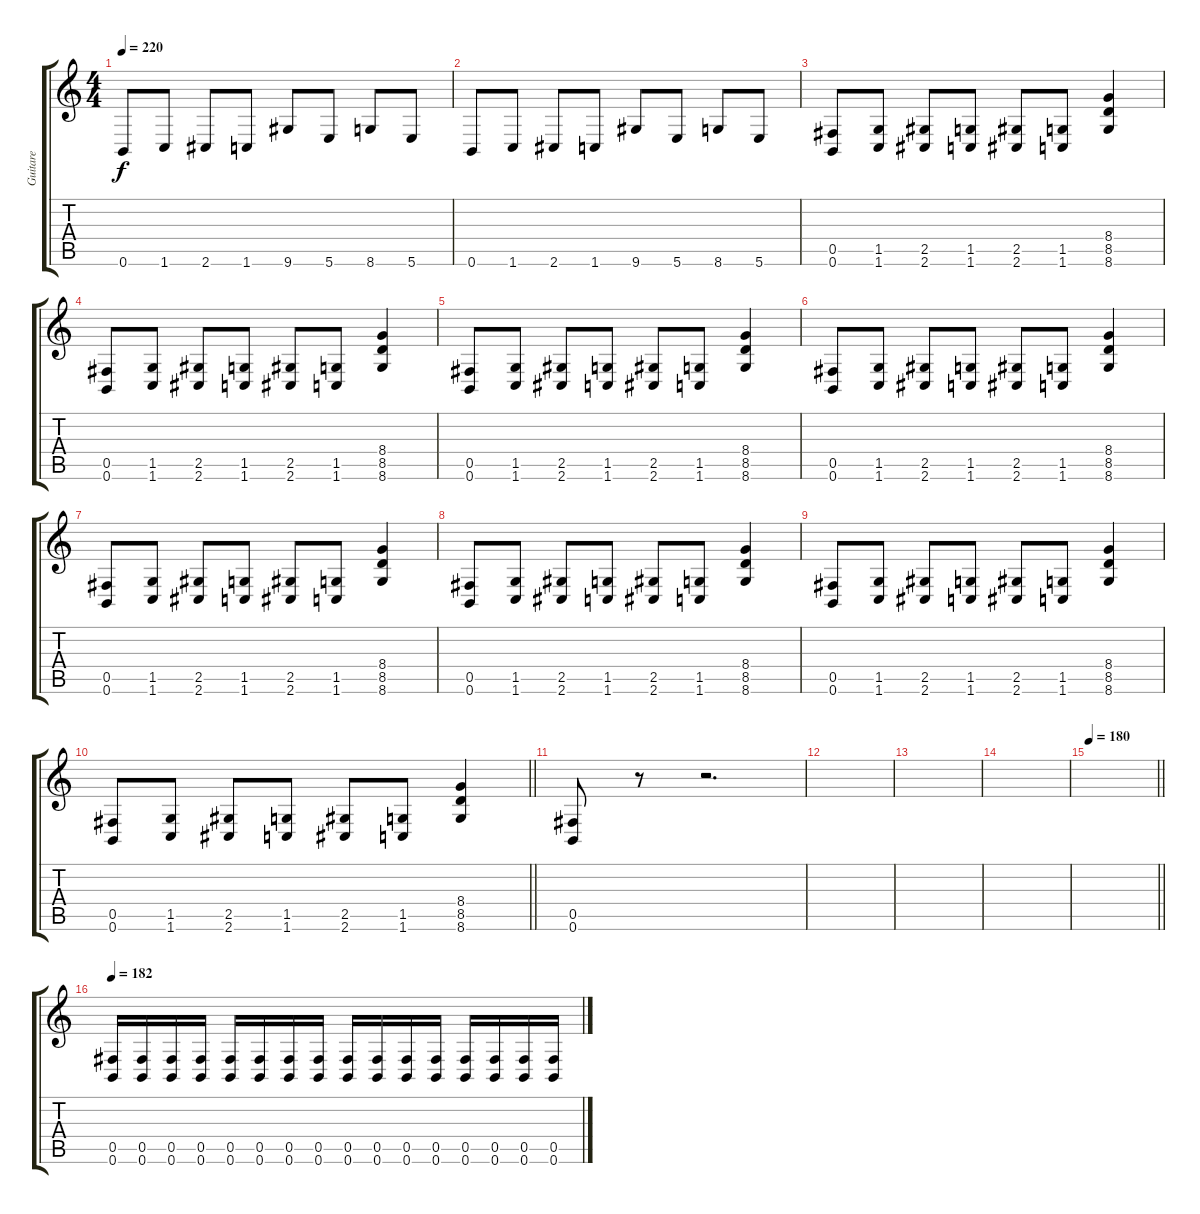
\track ("Guitare" "Guitare") {instrument distortionguitar}
\staff {score tabs}
\tuning (B3 Gb3 D3 B2 Gb2 B1) {hide}
\ts (4 4)
\tempo 220
\clef g2
\ks c
0.6.8{dy f} 1.6.8 2.6.8 1.6.8 9.6.8 5.6.8 8.6.8 5.6.8 |
0.6.8 1.6.8 2.6.8 1.6.8 9.6.8 5.6.8 8.6.8 5.6.8 |
(0.5 0.6).8 (1.5 1.6).8 (2.5 2.6).8 (1.5 1.6).8 (2.5 2.6).8 (1.5 1.6).8 (8.4 8.5 8.6).4 |
(0.5 0.6).8 (1.5 1.6).8 (2.5 2.6).8 (1.5 1.6).8 (2.5 2.6).8 (1.5 1.6).8 (8.4 8.5 8.6).4 |
(0.5 0.6).8 (1.5 1.6).8 (2.5 2.6).8 (1.5 1.6).8 (2.5 2.6).8 (1.5 1.6).8 (8.4 8.5 8.6).4 |
(0.5 0.6).8 (1.5 1.6).8 (2.5 2.6).8 (1.5 1.6).8 (2.5 2.6).8 (1.5 1.6).8 (8.4 8.5 8.6).4 |
(0.5 0.6).8 (1.5 1.6).8 (2.5 2.6).8 (1.5 1.6).8 (2.5 2.6).8 (1.5 1.6).8 (8.4 8.5 8.6).4 |
(0.5 0.6).8 (1.5 1.6).8 (2.5 2.6).8 (1.5 1.6).8 (2.5 2.6).8 (1.5 1.6).8 (8.4 8.5 8.6).4 |
(0.5 0.6).8 (1.5 1.6).8 (2.5 2.6).8 (1.5 1.6).8 (2.5 2.6).8 (1.5 1.6).8 (8.4 8.5 8.6).4 |
\barLineRight lightlight
(0.5 0.6).8 (1.5 1.6).8 (2.5 2.6).8 (1.5 1.6).8 (2.5 2.6).8 (1.5 1.6).8 (8.4 8.5 8.6).4 |
(0.5 0.6).8 r.8 r.2{d} |
|
|
|
\tempo 180
\barLineRight lightlight
|
\tempo 182
(0.5 0.6).16 (0.5 0.6).16 (0.5 0.6).16 (0.5 0.6).16 (0.5 0.6).16 (0.5 0.6).16 (0.5 0.6).16 (0.5 0.6).16 (0.5 0.6).16 (0.5 0.6).16 (0.5 0.6).16 (0.5 0.6).16 (0.5 0.6).16 (0.5 0.6).16 (0.5 0.6).16 (0.5 0.6).16
